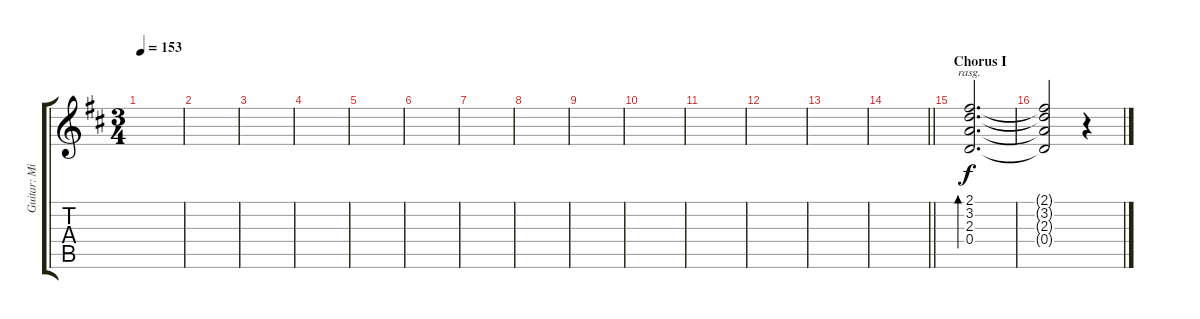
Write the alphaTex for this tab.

\track ("Guitar: Mick" "Guitar: Mi") {instrument electricguitarclean}
\staff {score tabs}
\tuning (E4 B3 G3 D3 A2 E2) {hide}
\ts (3 4)
\tempo 153
\clef g2
\ks d
|
|
|
|
|
|
|
|
|
|
|
|
|
\barLineRight lightlight
|
\section ("" "Chorus I")
(2.1 3.2 2.3 0.4).2{d bd 480 rasg ii} |
(2.1{t} 3.2{t} 2.3{t} 0.4{t}).2{dy f} r.4
